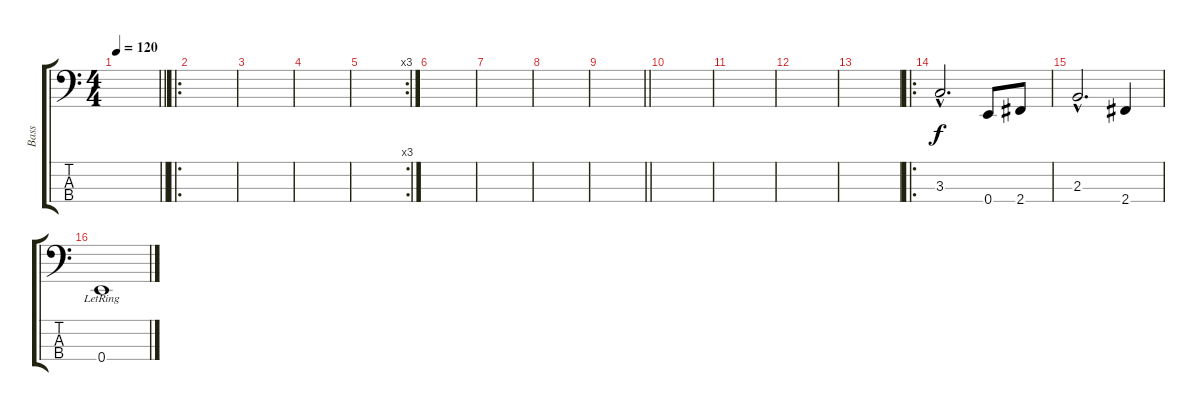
\track ("Bass" "Bass") {instrument electricbasspick}
\staff {score tabs}
\tuning (G2 D2 A1 E1) {hide}
\ts (4 4)
\tempo 120
\clef f4
\barLineRight lightlight
\ks c
|
\ro
|
|
|
\rc 3
|
|
|
|
\barLineRight lightlight
|
|
|
|
|
\ro
3.3{hac}.2{d} 0.4.8 2.4.8 |
2.3{hac}.2{d} 2.4.4 |
0.4{lr}.1
